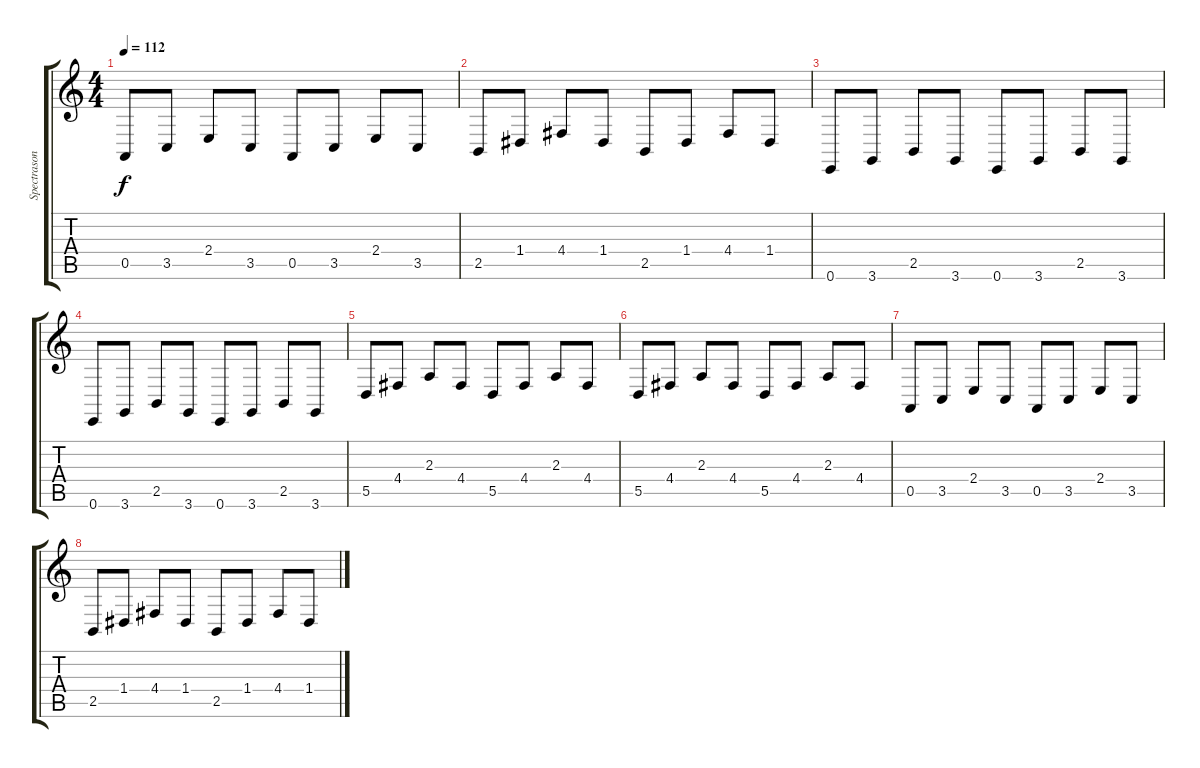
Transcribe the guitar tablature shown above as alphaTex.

\track ("Spectrasonics Omnisphere" "Spectrason") {instrument celesta}
\staff {score tabs}
\tuning (E4 B3 G3 D3 A2 E2) {hide}
\ts (4 4)
\tempo 112
\clef g2
\ks c
0.5.8{dy f} 3.5.8 2.4.8 3.5.8 0.5.8 3.5.8 2.4.8 3.5.8 |
2.5.8 1.4.8 4.4.8 1.4.8 2.5.8 1.4.8 4.4.8 1.4.8 |
0.6.8 3.6.8 2.5.8 3.6.8 0.6.8 3.6.8 2.5.8 3.6.8 |
0.6.8 3.6.8 2.5.8 3.6.8 0.6.8 3.6.8 2.5.8 3.6.8 |
5.5.8 4.4.8 2.3.8 4.4.8 5.5.8 4.4.8 2.3.8 4.4.8 |
5.5.8 4.4.8 2.3.8 4.4.8 5.5.8 4.4.8 2.3.8 4.4.8 |
0.5.8 3.5.8 2.4.8 3.5.8 0.5.8 3.5.8 2.4.8 3.5.8 |
2.5.8 1.4.8 4.4.8 1.4.8 2.5.8 1.4.8 4.4.8 1.4.8
